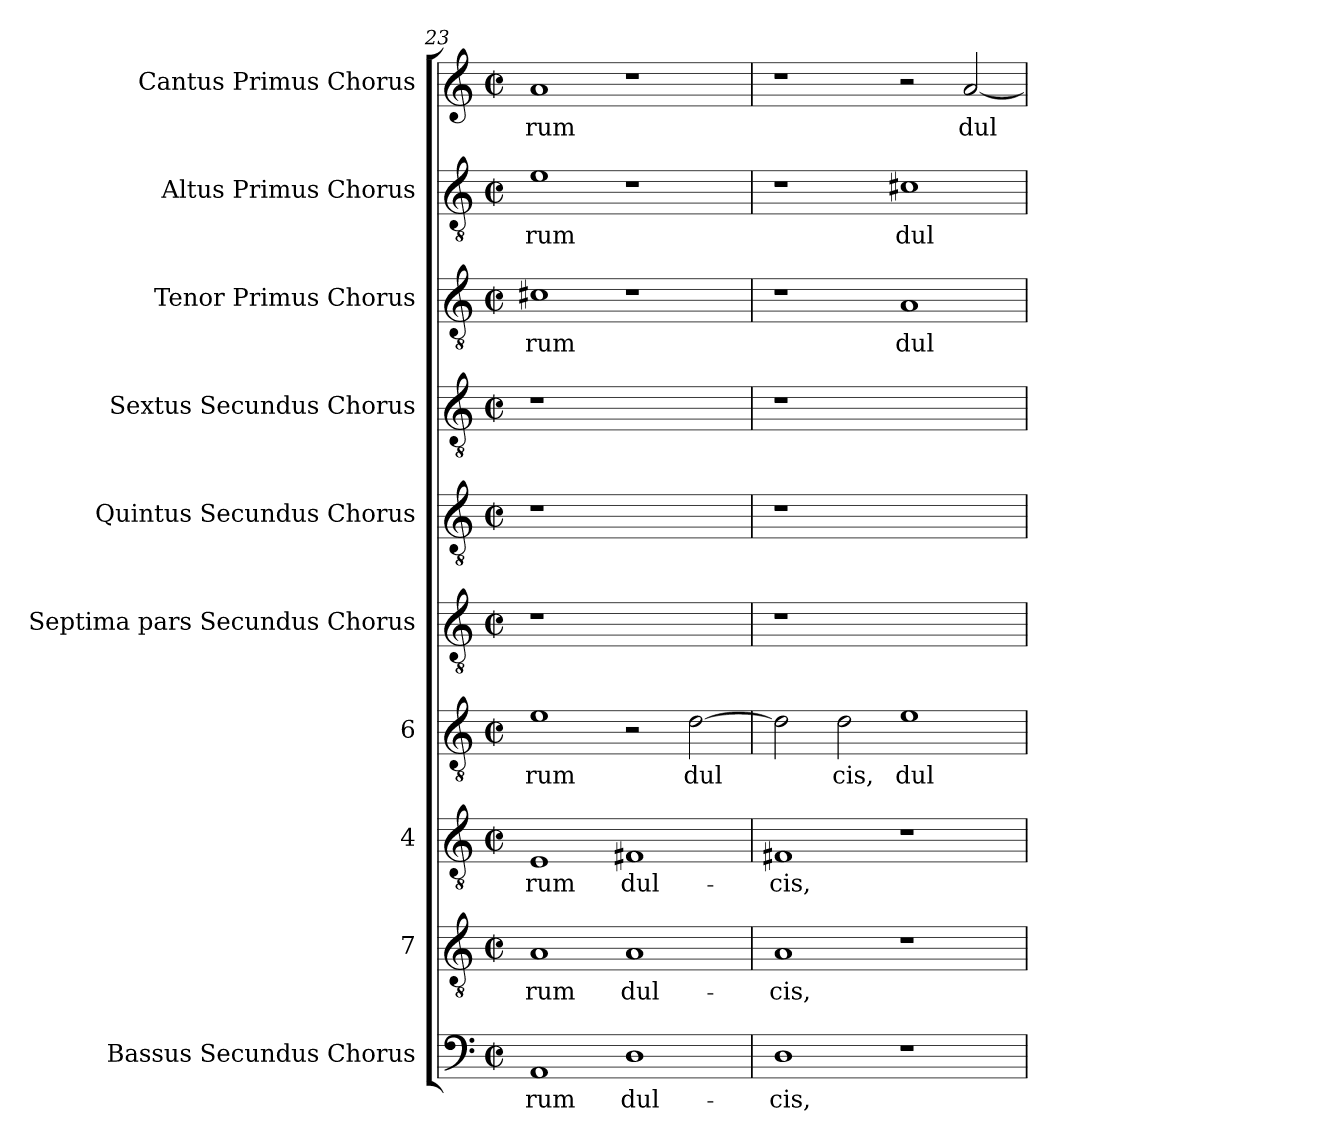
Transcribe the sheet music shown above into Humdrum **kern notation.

**kern	**text	**kern	**text	**kern	**text	**kern	**text	**kern	**kern	**kern	**kern	**text	**kern	**text	**kern	**text
*part10	*part10	*part9	*part9	*part8	*part8	*part7	*part7	*part6	*part5	*part4	*part3	*part3	*part2	*part2	*part1	*part1
*staff10	*staff10	*staff9	*staff9	*staff8	*staff8	*staff7	*staff7	*staff6	*staff5	*staff4	*staff3	*staff3	*staff2	*staff2	*staff1	*staff1
*I"Bassus  Secundus Chorus	*	*I"7	*	*I"4	*	*I"6	*	*I"Septima pars  Secundus Chorus	*I"Quintus  Secundus Chorus	*I"Sextus  Secundus Chorus	*I"Tenor  Primus Chorus	*	*I"Altus  Primus Chorus	*	*I"Cantus  Primus Chorus	*
*I'B	*	*	*	*	*	*	*	*	*	*	*I'T	*	*I'A	*	*I'C	*
*clefF4	*	*clefGv2	*	*clefGv2	*	*clefGv2	*	*clefGv2	*clefGv2	*clefGv2	*clefGv2	*	*clefGv2	*	*clefG2	*
*k[]	*	*k[]	*	*k[]	*	*k[]	*	*k[]	*k[]	*k[]	*k[]	*	*k[]	*	*k[]	*
*C:	*	*C:	*	*C:	*	*C:	*	*C:	*C:	*C:	*C:	*	*C:	*	*C:	*
*M2/2	*	*M2/2	*	*M2/2	*	*M2/2	*	*M2/2	*M2/2	*M2/2	*M2/2	*	*M2/2	*	*M2/2	*
*met(c|)	*	*met(c|)	*	*met(c|)	*	*met(c|)	*	*met(c|)	*met(c|)	*met(c|)	*met(c|)	*	*met(c|)	*	*met(c|)	*
=23	=23	=23	=23	=23	=23	=23	=23	=23	=23	=23	=23	=23	=23	=23	=23	=23
!	!LO:LY:b:cj	!	!LO:LY:b:cj	!	!LO:LY:b:cj	!	!LO:LY:b:cj	!	!	!	!	!LO:LY:b:cj	!	!LO:LY:b:cj	!	!LO:LY:b:cj
1AA	-rum	1A	-rum	1E	-rum	1e	-rum	1r	1r	1r	1c#X	-rum	1e	-rum	1a	-rum
!	!LO:LY:b:cj	!	!LO:LY:b:cj	!	!LO:LY:b:cj	!	!	!	!	!	!	!	!	!	!	!
1D	dul-	1A	dul-	1F#X	dul-	2r	.	1ryy	1ryy	1ryy	1r	.	1r	.	1r	.
!	!	!	!	!	!	!	!LO:LY:b:cj	!	!	!	!	!	!	!	!	!
.	.	.	.	.	.	[>2d\	dul-	.	.	.	.	.	.	.	.	.
=24	=24	=24	=24	=24	=24	=24	=24	=24	=24	=24	=24	=24	=24	=24	=24	=24
!	!LO:LY:b:cj	!	!LO:LY:b:cj	!	!LO:LY:b:cj	!	!LO:LY:b:cj	!	!	!	!	!	!	!	!	!
1D	-cis,	1A	-cis,	1F#X	-cis,	2d\]	--	1r	1r	1r	1r	.	1r	.	1r	.
!	!	!	!	!	!	!	!LO:LY:b:cj	!	!	!	!	!	!	!	!	!
.	.	.	.	.	.	2d\	-cis,	.	.	.	.	.	.	.	.	.
!	!	!	!	!	!	!	!LO:LY:b:cj	!	!	!	!	!LO:LY:b:cj	!	!LO:LY:b:cj	!	!
1r	.	1r	.	1r	.	1e	dul-	1ryy	1ryy	1ryy	1A	dul-	1c#X	dul-	2r	.
!	!	!	!	!	!	!	!	!	!	!	!	!	!	!	!	!LO:LY:b:cj
.	.	.	.	.	.	.	.	.	.	.	.	.	.	.	[<2a/	dul-
=	=	=	=	=	=	=	=	=	=	=	=	=	=	=	=	=
*-	*-	*-	*-	*-	*-	*-	*-	*-	*-	*-	*-	*-	*-	*-	*-	*-
